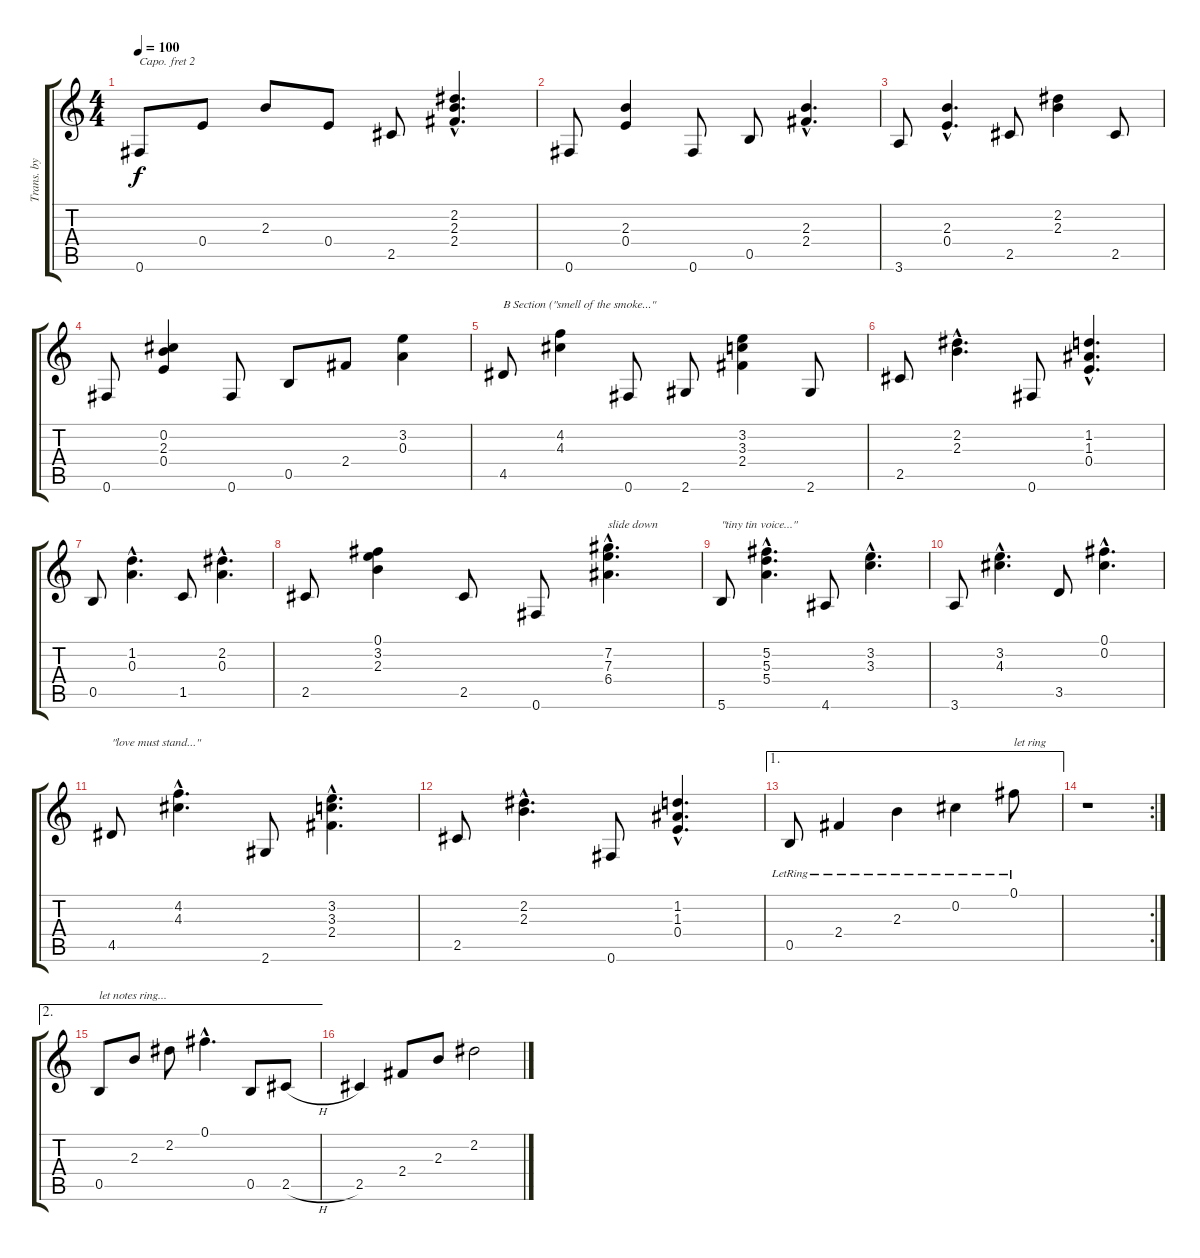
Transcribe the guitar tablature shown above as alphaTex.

\track ("Trans. by John Palermo" "Trans. by ") {instrument acousticguitarnylon}
\staff {score tabs}
\capo 2
\tuning (E4 B3 G3 D3 A2 E2) {hide}
\ts (4 4)
\tempo 100
\clef g2
\ks c
0.6.8{dy f} 0.4.8 2.3.8 0.4.8 2.5.8 (2.2{hac} 2.3{hac} 2.4{hac}).4{d} |
0.6.8 (2.3 0.4).4 0.6.8 0.5.8 (2.3{hac} 2.4{hac}).4{d} |
3.6.8 (2.3{hac} 0.4{hac}).4{d} 2.5.8 (2.2 2.3).4 2.5.8 |
0.6.8 (0.2 2.3 0.4).4 0.6.8 0.5.8 2.4.8 (3.2 0.3).4 |
4.5.8{txt "B Section (\"smell of the smoke...\""} (4.2 4.3).4 0.6.8 2.6.8 (3.2 3.3 2.4).4 2.6.8 |
2.5.8 (2.2{hac} 2.3{hac}).4{d} 0.6.8 (1.2{hac} 1.3{hac} 0.4{hac}).4{d} |
0.5.8 (1.2{hac} 0.3{hac}).4{d} 1.5.8 (2.2{hac} 0.3{hac}).4{d} |
2.5.8 (0.1 3.2 2.3).4 2.5.8 0.6.8 (7.2{hac} 7.3{hac} 6.4{hac}).4{d txt "slide down"} |
5.6.8{txt "\"tiny tin voice...\""} (5.2{hac} 5.3{hac} 5.4{hac}).4{d} 4.6.8 (3.2{hac} 3.3{hac}).4{d} |
3.6.8 (3.2{hac} 4.3{hac}).4{d} 3.5.8 (0.1{hac} 0.2{hac}).4{d} |
4.5.8{txt "\"love must stand...\""} (4.2{hac} 4.3{hac}).4{d} 2.6.8 (3.2{hac} 3.3{hac} 2.4{hac}).4{d} |
2.5.8 (2.2{hac} 2.3{hac}).4{d} 0.6.8 (1.2{hac} 1.3{hac} 0.4{hac}).4{d} |
\ae 1
0.5{lr}.8 2.4{lr}.4 2.3{lr}.4 0.2{lr}.4 0.1{lr}.8{txt "let ring"} |
\rc 2
r.1 |
\ae 2
0.5.8{txt "let notes ring..."} 2.3.8 2.2.8 0.1{hac}.4{d} 0.5.8 2.5{h}.8 |
2.5.4 2.4.8 2.3.8 2.2.2
